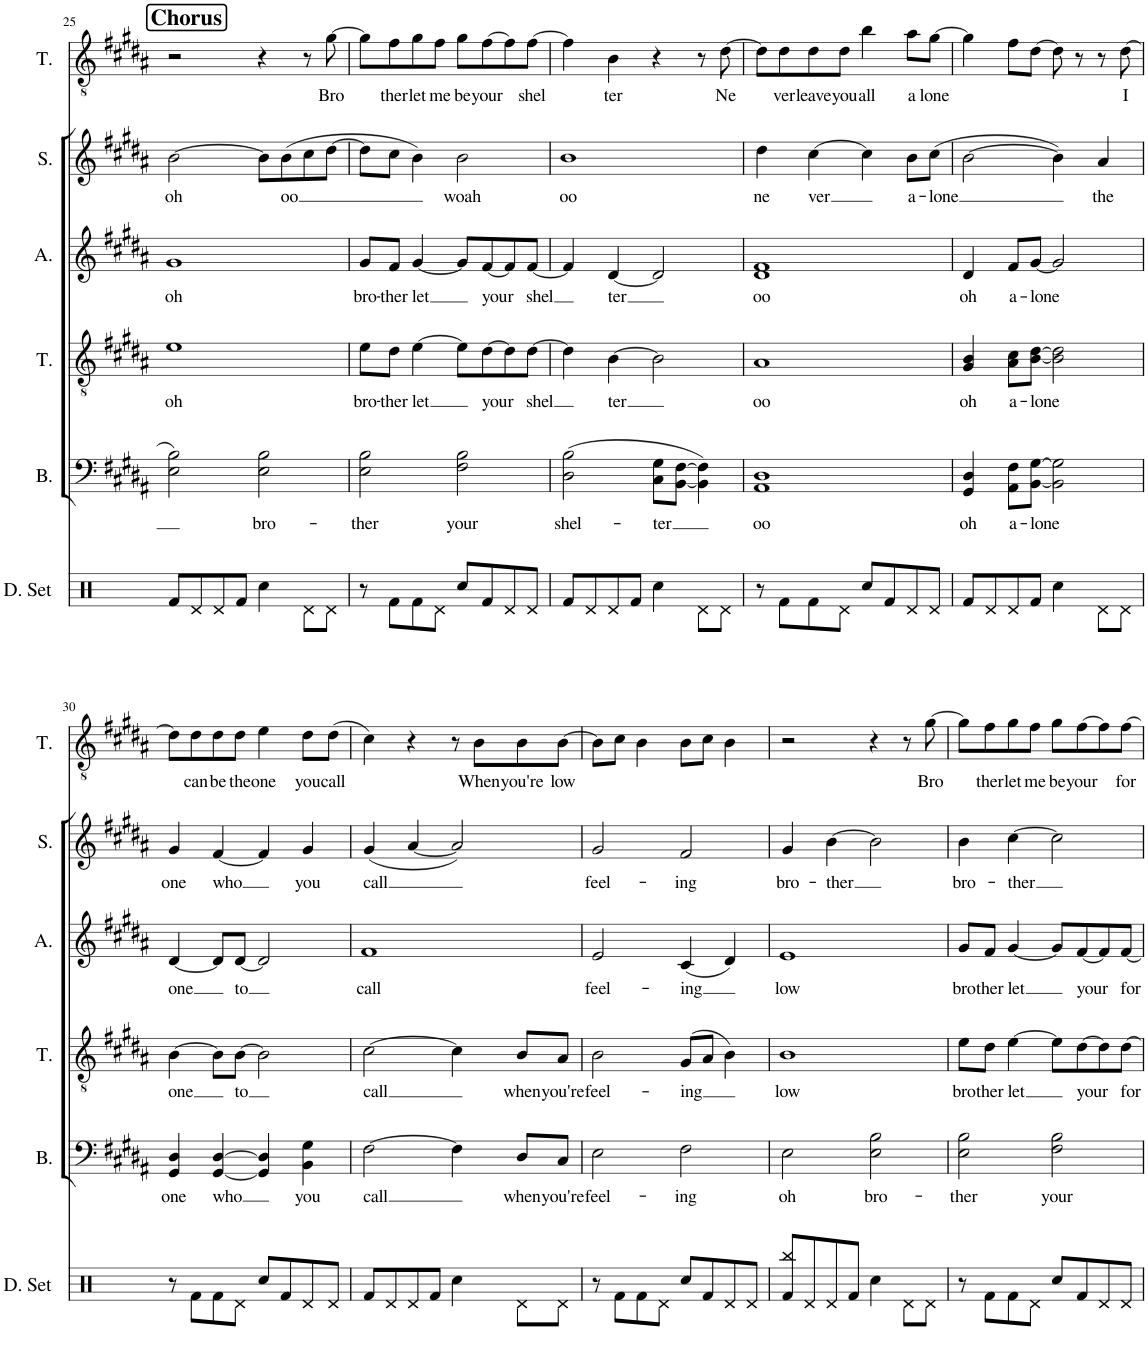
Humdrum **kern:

**kern	**text	**kern	**text	**kern	**text	**kern	**text	**kern	**text
*part5	*part5	*part4	*part4	*part3	*part3	*part2	*part2	*part1	*part1
*staff5	*staff5	*staff4	*staff4	*staff3	*staff3	*staff2	*staff2	*staff1	*staff1
*I"Bass	*	*I"Tenor	*	*I"Alto	*	*I"Soprano	*	*I"Solo	*
*I'B.	*	*I'T.	*	*I'A.	*	*I'S.	*	*	*
!!LO:PB:g=z
*clefF4	*	*clefGv2	*	*clefG2	*	*clefG2	*	*clefGv2	*
*k[f#c#g#d#a#]	*	*k[f#c#g#d#a#]	*	*k[f#c#g#d#a#]	*	*k[f#c#g#d#a#]	*	*k[f#c#g#d#a#]	*
*M2/2	*	*M2/2	*	*M2/2	*	*M2/2	*	*M2/2	*
!!LO:REH:place=s1:a:B:cj:fs=14:t=Chorus
=25	=25	=25	=25	=25	=25	=25	=25	=25	=25
!	!	!	!LO:LY:b	!	!LO:LY:b	!	!LO:LY:b	!	!
2E\ 2B\	.	1e	oh	1g#	oh	[2b\	oh	2r	.
!	!LO:LY:b	!	!	!	!	!	!	!	!
2E\ 2B\	bro-	.	.	.	.	8b\L]	.	4r	.
!	!	!	!	!	!	!	!LO:LY:b	!	!
.	.	.	.	.	.	(8b\	oo	.	.
.	.	.	.	.	.	8cc#\	.	8r	.
!	!	!	!	!	!	!	!	!	!LO:LY:b
.	.	.	.	.	.	[8dd#\J	.	[8g#\	Bro
=26	=26	=26	=26	=26	=26	=26	=26	=26	=26
!	!LO:LY:b	!	!LO:LY:b	!	!LO:LY:b	!	!	!	!
2E\ 2B\	-ther	8e\L	bro-	8g#/L	bro-	8dd#\L]	.	8g#\L]	.
!	!	!	!LO:LY:b	!	!LO:LY:b	!	!	!	!LO:LY:b
.	.	8d#\J	-ther	8f#/J	-ther	8cc#\J	.	8f#\	ther
!	!	!	!LO:LY:b	!	!LO:LY:b	!	!	!	!LO:LY:b
.	.	[4e\	let	[4g#/	let	4b\)	.	8g#\	let
!	!	!	!	!	!	!	!	!	!LO:LY:b
.	.	.	.	.	.	.	.	8f#\J	me
!	!LO:LY:b	!	!	!	!	!	!LO:LY:b	!	!LO:LY:b
2F#\ 2B\	your	8e\L]	.	8g#/L]	.	2b\	woah	8g#\L	be
!	!	!	!LO:LY:b	!	!LO:LY:b	!	!	!	!LO:LY:b
.	.	[8d#\	your	[8f#/	your	.	.	[8f#\	your
.	.	8d#\]	.	8f#/]	.	.	.	8f#\]	.
!	!	!	!LO:LY:b	!	!LO:LY:b	!	!	!	!LO:LY:b
.	.	[8d#\J	shel	[8f#/J	shel	.	.	[8f#\J	shel
=27	=27	=27	=27	=27	=27	=27	=27	=27	=27
!	!LO:LY:b	!	!	!	!	!	!LO:LY:b	!	!
(2D#\ 2B\	shel-	4d#\]	.	4f#/]	.	1b	oo	4f#\]	.
!	!	!	!LO:LY:b	!	!LO:LY:b	!	!	!	!LO:LY:b
.	.	[4B\	ter	[4d#/	ter	.	.	4B\	ter
!	!LO:LY:b	!	!	!	!	!	!	!	!
8C#\ 8G#\L	-ter	2B\]	.	2d#/]	.	.	.	4r	.
[8BB\ [8F#\J	.	.	.	.	.	.	.	.	.
4BB\] 4F#\])	.	.	.	.	.	.	.	8r	.
!	!	!	!	!	!	!	!	!	!LO:LY:b
.	.	.	.	.	.	.	.	[8d#\	Ne
=28	=28	=28	=28	=28	=28	=28	=28	=28	=28
!	!LO:LY:b	!	!LO:LY:b	!	!LO:LY:b	!	!LO:LY:b	!	!
1AA# 1D#	oo	1A#	oo	1d# 1f#	oo	4dd#\	ne	8d#\L]	.
!	!	!	!	!	!	!	!	!	!LO:LY:b
.	.	.	.	.	.	.	.	8d#\	ver
!	!	!	!	!	!	!	!LO:LY:b	!	!LO:LY:b
.	.	.	.	.	.	[4cc#\	ver	8d#\	leave
!	!	!	!	!	!	!	!	!	!LO:LY:b
.	.	.	.	.	.	.	.	8d#\J	you
!	!	!	!	!	!	!	!	!	!LO:LY:b
.	.	.	.	.	.	4cc#\]	.	4b\	all
!	!	!	!	!	!	!	!LO:LY:b	!	!LO:LY:b
.	.	.	.	.	.	8b\L	a-	8a#\L	a
!	!	!	!	!	!	!	!LO:LY:b	!	!LO:LY:b
.	.	.	.	.	.	(8cc#\J	-lone	[8g#\J	lone
=29	=29	=29	=29	=29	=29	=29	=29	=29	=29
!	!LO:LY:b	!	!LO:LY:b	!	!LO:LY:b	!	!	!	!
4GG#/ 4D#/	oh	4G#/ 4B/	oh	4d#/	oh	[2b\	.	4g#\]	.
!	!LO:LY:b	!	!LO:LY:b	!	!LO:LY:b	!	!	!	!
8AA#\ 8F#\L	a-	8A#\ 8c#\L	a-	8f#/L	a-	.	.	8f#\L	.
!	!LO:LY:b	!	!LO:LY:b	!	!LO:LY:b	!	!	!	!
[8BB\ [8G#\J	-lone	[8B\ [8d#\J	-lone	[8g#/J	-lone	.	.	[8d#\J	.
2BB\] 2G#\]	.	2B\] 2d#\]	.	2g#/]	.	4b\])	.	8d#\]	.
.	.	.	.	.	.	.	.	8r	.
!	!	!	!	!	!	!	!LO:LY:b	!	!
.	.	.	.	.	.	4a#/	the	8r	.
!	!	!	!	!	!	!	!	!	!LO:LY:b
.	.	.	.	.	.	.	.	[8d#\	I
!!LO:LB:g=z
=30	=30	=30	=30	=30	=30	=30	=30	=30	=30
!	!LO:LY:b	!	!LO:LY:b	!	!LO:LY:b	!	!LO:LY:b	!	!
4GG#/ 4D#/	one	[4B\	one	[4d#/	one	4g#/	one	8d#\L]	.
!	!	!	!	!	!	!	!	!	!LO:LY:b
.	.	.	.	.	.	.	.	8d#\	can
!	!LO:LY:b	!	!	!	!	!	!LO:LY:b	!	!LO:LY:b
[4GG#/ [4D#/	who	8B\L]	.	8d#/L]	.	[4f#/	who	8d#\	be
!	!	!	!LO:LY:b	!	!LO:LY:b	!	!	!	!LO:LY:b
.	.	[8B\J	to	[8d#/J	to	.	.	8d#\J	the
!	!	!	!	!	!	!	!	!	!LO:LY:b
4GG#/] 4D#/]	.	2B\]	.	2d#/]	.	4f#/]	.	4e\	one
!	!LO:LY:b	!	!	!	!	!	!LO:LY:b	!	!LO:LY:b
4BB\ 4G#\	you	.	.	.	.	4g#/	you	8d#\L	you
!	!	!	!	!	!	!	!	!	!LO:LY:b
.	.	.	.	.	.	.	.	(8d#\J	call
=31	=31	=31	=31	=31	=31	=31	=31	=31	=31
!	!LO:LY:b	!	!LO:LY:b	!	!LO:LY:b	!	!LO:LY:b	!	!
[2F#\	call	[2c#\	call	1f#	call	(4g#/	call	4c#\)	.
.	.	.	.	.	.	[4a#/	.	4r	.
4F#\]	.	4c#\]	.	.	.	2a#/])	.	8r	.
!	!	!	!	!	!	!	!	!	!LO:LY:b
.	.	.	.	.	.	.	.	8B\L	When
!	!LO:LY:b	!	!LO:LY:b	!	!	!	!	!	!LO:LY:b
8D#/L	when	8B/L	when	.	.	.	.	8B\	you're
!	!LO:LY:b	!	!LO:LY:b	!	!	!	!	!	!LO:LY:b
8C#/J	you're	8A#/J	you're	.	.	.	.	[8B\J	low
=32	=32	=32	=32	=32	=32	=32	=32	=32	=32
!	!LO:LY:b	!	!LO:LY:b	!	!LO:LY:b	!	!LO:LY:b	!	!
2E\	feel-	2B\	feel-	2e/	feel-	2g#/	feel-	8B\L]	.
.	.	.	.	.	.	.	.	8c#\J	.
.	.	.	.	.	.	.	.	4B\	.
!	!LO:LY:b	!	!LO:LY:b	!	!LO:LY:b	!	!LO:LY:b	!	!
2F#\	-ing	(8G#/L	-ing	(4c#/	-ing	2f#/	-ing	8B\L	.
.	.	8A#/J	.	.	.	.	.	8c#\J	.
.	.	4B\)	.	4d#/)	.	.	.	4B\	.
=33	=33	=33	=33	=33	=33	=33	=33	=33	=33
!	!LO:LY:b	!	!LO:LY:b	!	!LO:LY:b	!	!LO:LY:b	!	!
2E\	oh	1B	low	1e	low	4g#/	bro-	2r	.
!	!	!	!	!	!	!	!LO:LY:b	!	!
.	.	.	.	.	.	[4b\	-ther	.	.
!	!LO:LY:b	!	!	!	!	!	!	!	!
2E\ 2B\	bro-	.	.	.	.	2b\]	.	4r	.
.	.	.	.	.	.	.	.	8r	.
!	!	!	!	!	!	!	!	!	!LO:LY:b
.	.	.	.	.	.	.	.	[8g#\	Bro
=34	=34	=34	=34	=34	=34	=34	=34	=34	=34
!	!LO:LY:b	!	!LO:LY:b	!	!LO:LY:b	!	!LO:LY:b	!	!
2E\ 2B\	-ther	8e\L	bro	8g#/L	bro	4b\	bro-	8g#\L]	.
!	!	!	!LO:LY:b	!	!LO:LY:b	!	!	!	!LO:LY:b
.	.	8d#\J	ther	8f#/J	ther	.	.	8f#\	ther
!	!	!	!LO:LY:b	!	!LO:LY:b	!	!LO:LY:b	!	!LO:LY:b
.	.	[4e\	let	[4g#/	let	[4cc#\	-ther	8g#\	let
!	!	!	!	!	!	!	!	!	!LO:LY:b
.	.	.	.	.	.	.	.	8f#\J	me
!	!LO:LY:b	!	!	!	!	!	!	!	!LO:LY:b
2F#\ 2B\	your	8e\L]	.	8g#/L]	.	2cc#\]	.	8g#\L	be
!	!	!	!LO:LY:b	!	!LO:LY:b	!	!	!	!LO:LY:b
.	.	[8d#\	your	[8f#/	your	.	.	[8f#\	your
.	.	8d#\]	.	8f#/]	.	.	.	8f#\]	.
!	!	!	!LO:LY:b	!	!LO:LY:b	!	!	!	!LO:LY:b
.	.	[8d#\J	for	[8f#/J	for	.	.	[8f#\J	for
=	=	=	=	=	=	=	=	=	=
*-	*-	*-	*-	*-	*-	*-	*-	*-	*-
